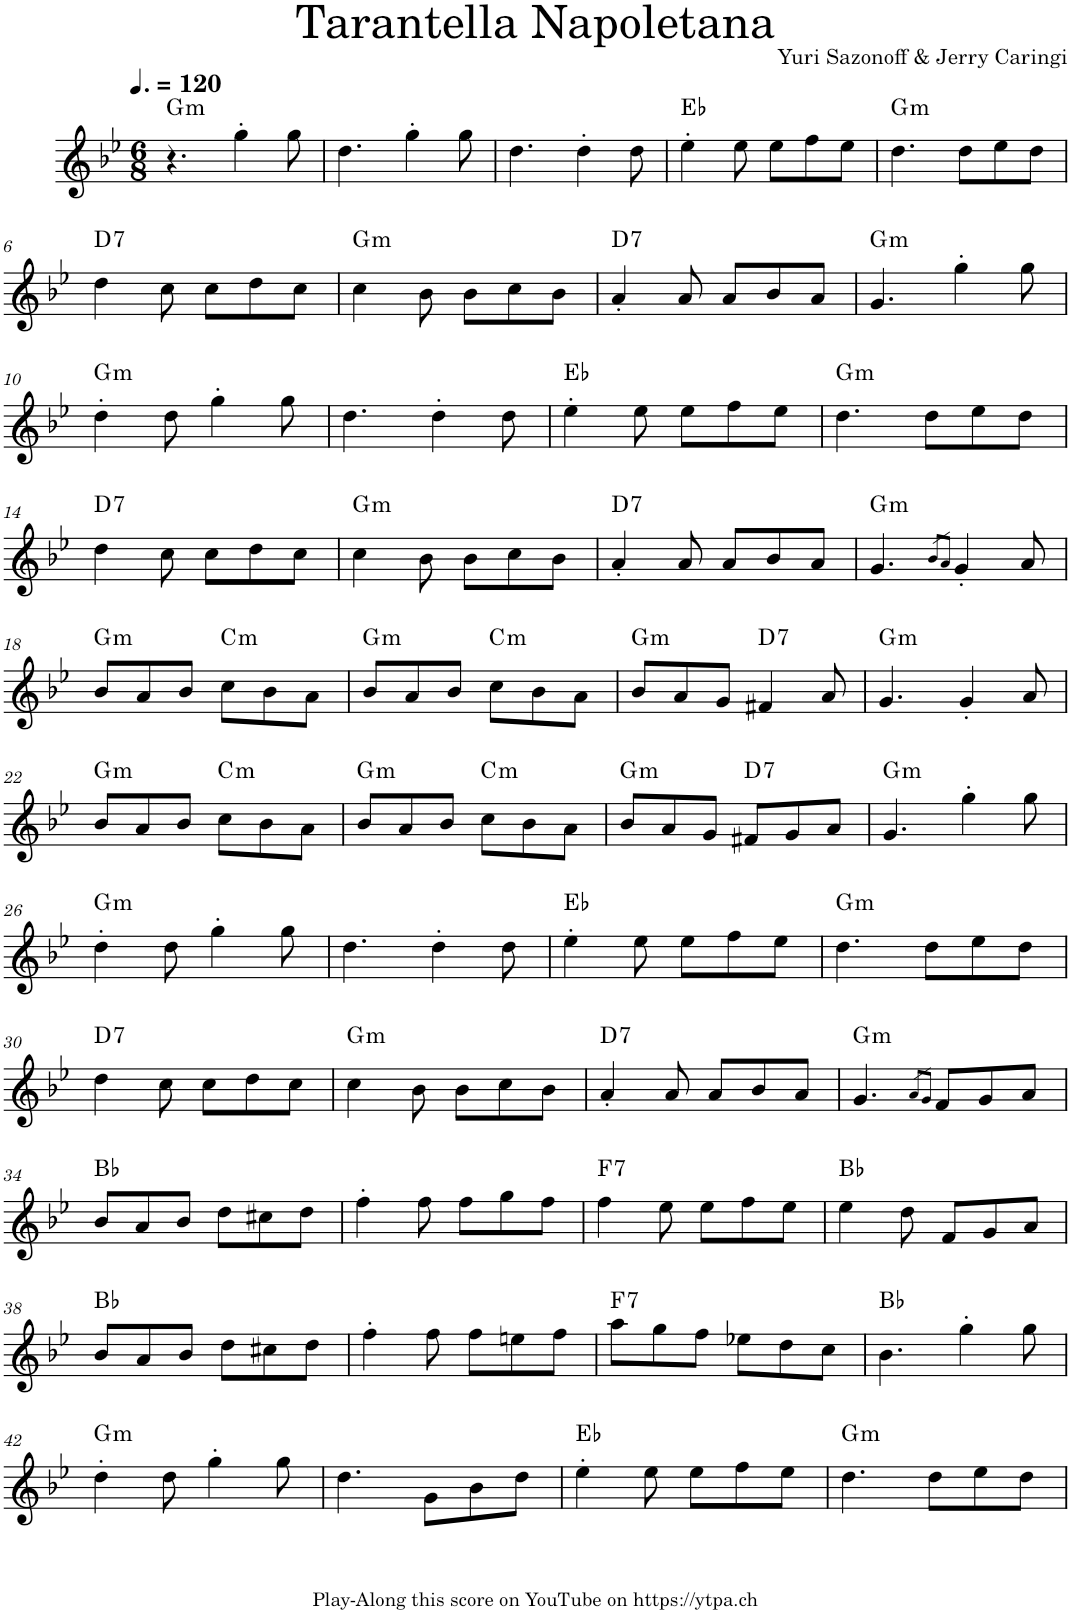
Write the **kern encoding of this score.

**kern	**harte
*part1	*part1
*staff1	*
*I"Piano	*
*I'Pno.	*
*clefG2	*
*k[b-e-]	*
*M6/8	*
*MM180	*
=1	=1
!	!LO:H:kt=m
4.r	G:min
4gg'\	.
8gg\	.
=2	=2
4.dd\	.
4gg'\	.
8gg\	.
=3	=3
4.dd\	.
4dd'\	.
8dd\	.
=4	=4
4ee-'\	Eb:maj
8ee-\	.
8ee-\L	.
8ff\	.
8ee-\J	.
=5	=5
!	!LO:H:kt=m
4.dd\	G:min
8dd\L	.
8ee-\	.
8dd\J	.
!!LO:LB:g=z
=6	=6
!	!LO:H:kt=7
4dd\	D:7
8cc\	.
8cc\L	.
8dd\	.
8cc\J	.
=7	=7
!	!LO:H:kt=m
4cc\	G:min
8b-\	.
8b-\L	.
8cc\	.
8b-\J	.
=8	=8
!	!LO:H:kt=7
4a'/	D:7
8a/	.
8a/L	.
8b-/	.
8a/J	.
=9	=9
!	!LO:H:kt=m
4.g/	G:min
4gg'\	.
8gg\	.
!!LO:LB:g=z
=10	=10
!	!LO:H:kt=m
4dd'\	G:min
8dd\	.
4gg'\	.
8gg\	.
=11	=11
4.dd\	.
4dd'\	.
8dd\	.
=12	=12
4ee-'\	Eb:maj
8ee-\	.
8ee-\L	.
8ff\	.
8ee-\J	.
=13	=13
!	!LO:H:kt=m
4.dd\	G:min
8dd\L	.
8ee-\	.
8dd\J	.
!!LO:LB:g=z
=14	=14
!	!LO:H:kt=7
4dd\	D:7
8cc\	.
8cc\L	.
8dd\	.
8cc\J	.
=15	=15
!	!LO:H:kt=m
4cc\	G:min
8b-\	.
8b-\L	.
8cc\	.
8b-\J	.
=16	=16
!	!LO:H:kt=7
4a'/	D:7
8a/	.
8a/L	.
8b-/	.
8a/J	.
=17	=17
!	!LO:H:kt=m
4.g/	G:min
8qb-/L	.
8qa/J	.
4g'/	.
8a/	.
!!LO:LB:g=z
=18	=18
!	!LO:H:kt=m
8b-/L	G:min
8a/	.
8b-/J	.
!	!LO:H:kt=m
8cc\L	C:min
8b-\	.
8a\J	.
=19	=19
!	!LO:H:kt=m
8b-/L	G:min
8a/	.
8b-/J	.
!	!LO:H:kt=m
8cc\L	C:min
8b-\	.
8a\J	.
=20	=20
!	!LO:H:kt=m
8b-/L	G:min
8a/	.
8g/J	.
!	!LO:H:kt=7
4f#X/	D:7
8a/	.
=21	=21
!	!LO:H:kt=m
4.g/	G:min
4g'/	.
8a/	.
!!LO:LB:g=z
=22	=22
!	!LO:H:kt=m
8b-/L	G:min
8a/	.
8b-/J	.
!	!LO:H:kt=m
8cc\L	C:min
8b-\	.
8a\J	.
=23	=23
!	!LO:H:kt=m
8b-/L	G:min
8a/	.
8b-/J	.
!	!LO:H:kt=m
8cc\L	C:min
8b-\	.
8a\J	.
=24	=24
!	!LO:H:kt=m
8b-/L	G:min
8a/	.
8g/J	.
!	!LO:H:kt=7
8f#X/L	D:7
8g/	.
8a/J	.
=25	=25
!	!LO:H:kt=m
4.g/	G:min
4gg'\	.
8gg\	.
!!LO:LB:g=z
=26	=26
!	!LO:H:kt=m
4dd'\	G:min
8dd\	.
4gg'\	.
8gg\	.
=27	=27
4.dd\	.
4dd'\	.
8dd\	.
=28	=28
4ee-'\	Eb:maj
8ee-\	.
8ee-\L	.
8ff\	.
8ee-\J	.
=29	=29
!	!LO:H:kt=m
4.dd\	G:min
8dd\L	.
8ee-\	.
8dd\J	.
!!LO:LB:g=z
=30	=30
!	!LO:H:kt=7
4dd\	D:7
8cc\	.
8cc\L	.
8dd\	.
8cc\J	.
=31	=31
!	!LO:H:kt=m
4cc\	G:min
8b-\	.
8b-\L	.
8cc\	.
8b-\J	.
=32	=32
!	!LO:H:kt=7
4a'/	D:7
8a/	.
8a/L	.
8b-/	.
8a/J	.
=33	=33
!	!LO:H:kt=m
4.g/	G:min
8qa/L	.
8qg/J	.
8f/L	.
8g/	.
8a/J	.
!!LO:LB:g=z
=34	=34
8b-/L	Bb:maj
8a/	.
8b-/J	.
8dd\L	.
8cc#X\	.
8dd\J	.
=35	=35
4ff'\	.
8ff\	.
8ff\L	.
8gg\	.
8ff\J	.
=36	=36
!	!LO:H:kt=7
4ff\	F:7
8ee-\	.
8ee-\L	.
8ff\	.
8ee-\J	.
=37	=37
4ee-\	Bb:maj
8dd\	.
8f/L	.
8g/	.
8a/J	.
!!LO:LB:g=z
=38	=38
8b-/L	Bb:maj
8a/	.
8b-/J	.
8dd\L	.
8cc#X\	.
8dd\J	.
=39	=39
4ff'\	.
8ff\	.
8ff\L	.
8een\	.
8ff\J	.
=40	=40
!	!LO:H:kt=7
8aa\L	F:7
8gg\	.
8ff\J	.
8ee-X\L	.
8dd\	.
8cc\J	.
=41	=41
4.b-\	Bb:maj
4gg'\	.
8gg\	.
!!LO:LB:g=z
=42	=42
!	!LO:H:kt=m
4dd'\	G:min
8dd\	.
4gg'\	.
8gg\	.
=43	=43
4.dd\	.
8g\L	.
8b-\	.
8dd\J	.
=44	=44
4ee-'\	Eb:maj
8ee-\	.
8ee-\L	.
8ff\	.
8ee-\J	.
=45	=45
!	!LO:H:kt=m
4.dd\	G:min
8dd\L	.
8ee-\	.
8dd\J	.
=	=
*-	*-
